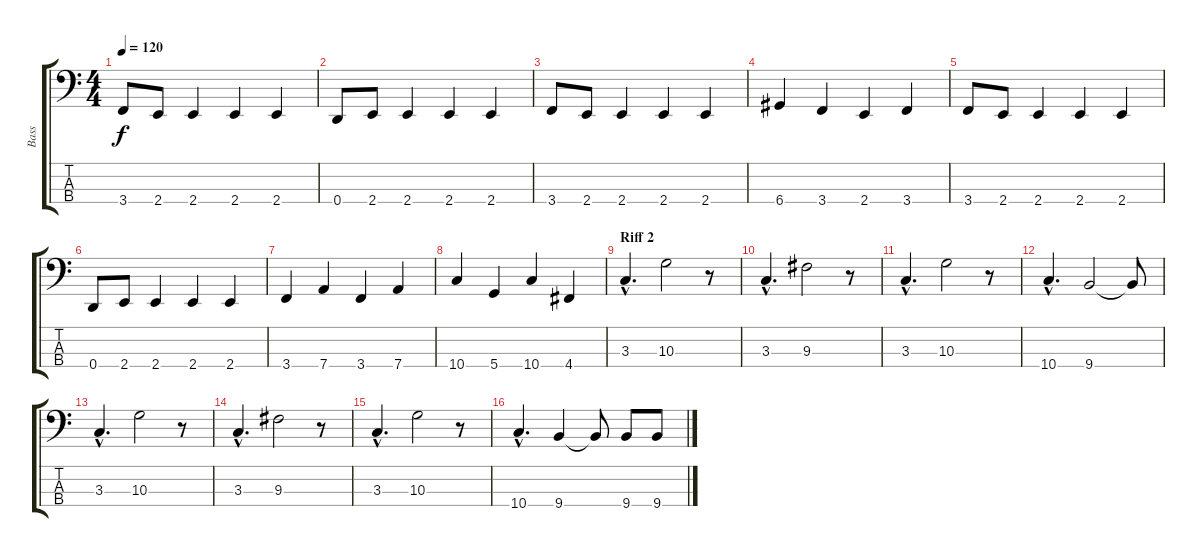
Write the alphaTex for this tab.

\track ("Bass" "Bass") {instrument electricbasspick}
\staff {score tabs}
\tuning (G2 D2 A1 D1) {hide}
\ts (4 4)
\tempo 120
\clef f4
\ks c
3.4.8{dy f} 2.4.8 2.4.4 2.4.4 2.4.4 |
0.4.8 2.4.8 2.4.4 2.4.4 2.4.4 |
3.4.8 2.4.8 2.4.4 2.4.4 2.4.4 |
6.4.4 3.4.4 2.4.4 3.4.4 |
3.4.8 2.4.8 2.4.4 2.4.4 2.4.4 |
0.4.8 2.4.8 2.4.4 2.4.4 2.4.4 |
3.4.4 7.4.4 3.4.4 7.4.4 |
10.4.4 5.4.4 10.4.4 4.4.4 |
\section ("" "Riff 2")
3.3{hac}.4{d} 10.3.2 r.8 |
3.3{hac}.4{d} 9.3.2 r.8 |
3.3{hac}.4{d} 10.3.2 r.8 |
10.4{hac}.4{d} 9.4.2 9.4{t}.8 |
3.3{hac}.4{d} 10.3.2 r.8 |
3.3{hac}.4{d} 9.3.2 r.8 |
3.3{hac}.4{d} 10.3.2 r.8 |
10.4{hac}.4{d} 9.4.4 9.4{t}.8 9.4.8 9.4.8
